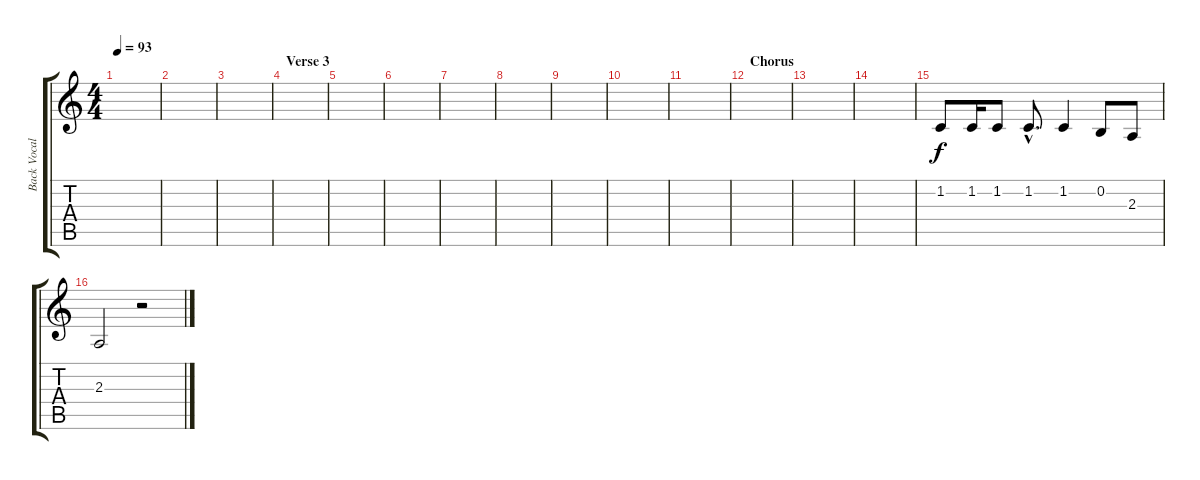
\track ("Back Vocal" "Back Vocal") {instrument trumpet}
\staff {score tabs}
\tuning (E4 B3 G3 D3 A2 E2) {hide}
\ts (4 4)
\tempo 93
\clef g2
\ks c
|
|
|
\section ("" "Verse 3")
|
|
|
|
|
|
|
|
\section ("" "Chorus")
|
|
|
1.2.8 1.2.16 1.2.8 1.2{hac}.8{d} 1.2.4 0.2.8 2.3.8 |
2.3.2 r.2
